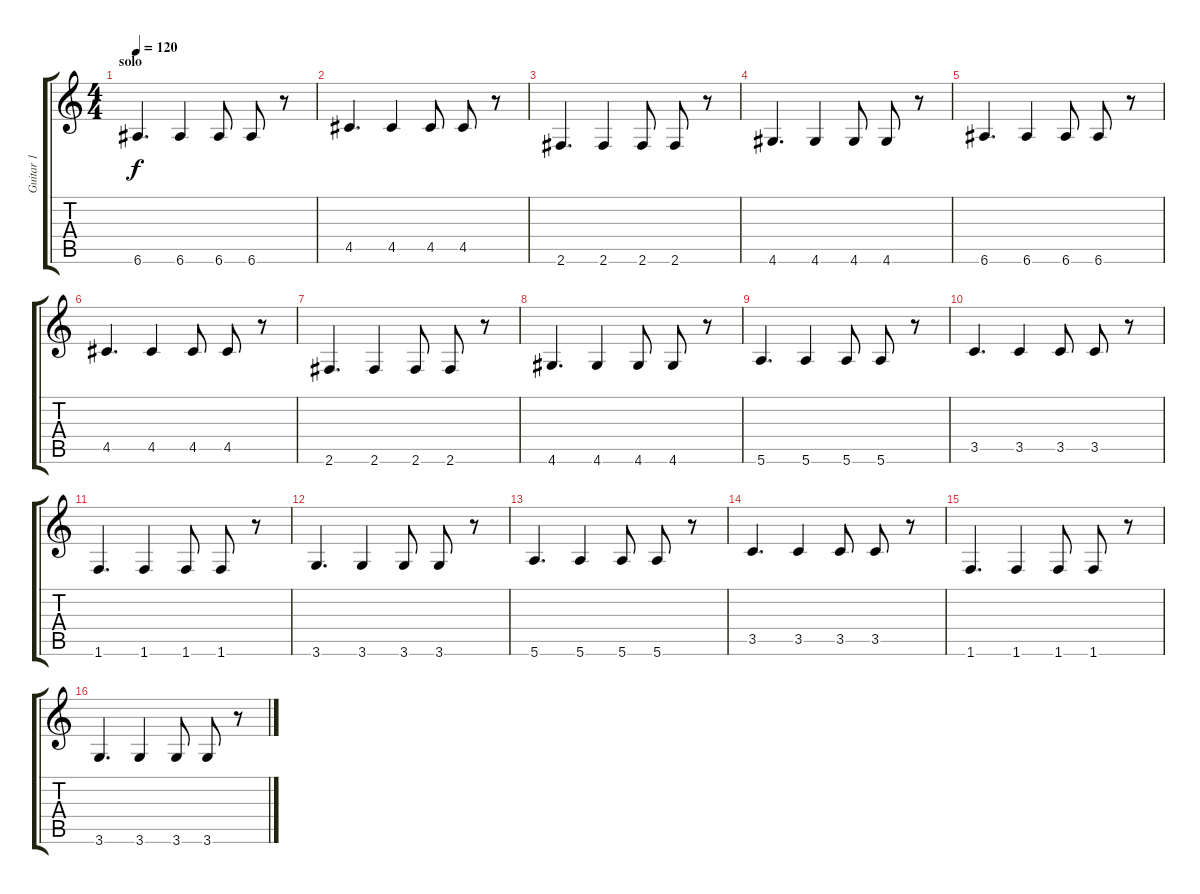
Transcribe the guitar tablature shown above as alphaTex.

\track ("Guitar 1" "Guitar 1") {instrument acousticguitarsteel}
\staff {score tabs}
\tuning (E4 B3 G3 D3 A2 E2) {hide}
\ts (4 4)
\section ("" "solo")
\tempo 120
\clef g2
\ks c
6.6.4{d dy f instrument synthbrass2} 6.6.4 6.6.8 6.6.8 r.8 |
4.5.4{d} 4.5.4 4.5.8 4.5.8 r.8 |
2.6.4{d} 2.6.4 2.6.8 2.6.8 r.8 |
4.6.4{d} 4.6.4 4.6.8 4.6.8 r.8 |
6.6.4{d instrument synthbrass2} 6.6.4 6.6.8 6.6.8 r.8 |
4.5.4{d} 4.5.4 4.5.8 4.5.8 r.8 |
2.6.4{d} 2.6.4 2.6.8 2.6.8 r.8 |
4.6.4{d} 4.6.4 4.6.8 4.6.8 r.8 |
5.6.4{d} 5.6.4 5.6.8 5.6.8 r.8 |
3.5.4{d} 3.5.4 3.5.8 3.5.8 r.8 |
1.6.4{d} 1.6.4 1.6.8 1.6.8 r.8 |
3.6.4{d} 3.6.4 3.6.8 3.6.8 r.8 |
5.6.4{d} 5.6.4 5.6.8 5.6.8 r.8 |
3.5.4{d} 3.5.4 3.5.8 3.5.8 r.8 |
1.6.4{d} 1.6.4 1.6.8 1.6.8 r.8 |
3.6.4{d} 3.6.4 3.6.8 3.6.8 r.8
